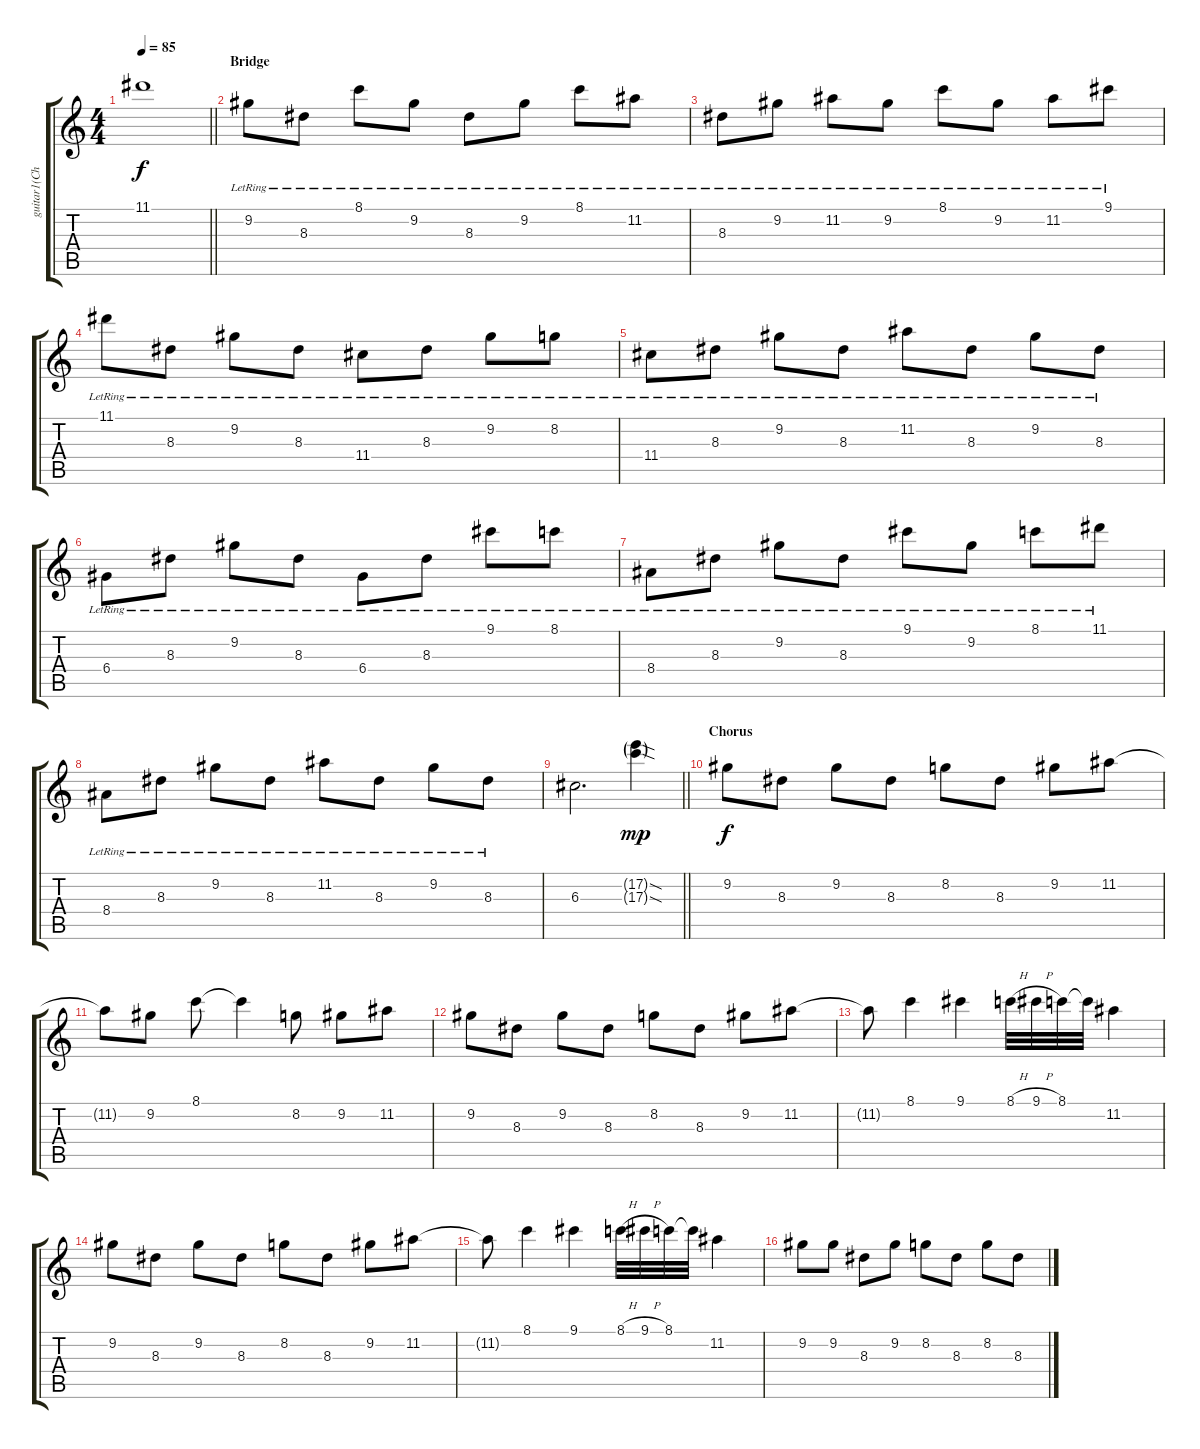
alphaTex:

\track ("guitar1(Chorus Effect)" "guitar1(Ch") {instrument acousticguitarsteel}
\staff {score tabs}
\tuning (E4 B3 G3 D3 A2 E2) {hide}
\ts (4 4)
\tempo 85
\clef g2
\barLineRight lightlight
\ks c
11.1.1{dy f} |
\section ("" "Bridge")
9.2{lr}.8{instrument acousticguitarsteel} 8.3{lr}.8 8.1{lr}.8 9.2{lr}.8 8.3{lr}.8 9.2{lr}.8 8.1{lr}.8 11.2{lr}.8 |
8.3{lr}.8 9.2{lr}.8 11.2{lr}.8 9.2{lr}.8 8.1{lr}.8 9.2{lr}.8 11.2{lr}.8 9.1{lr}.8 |
11.1{lr}.8 8.3{lr}.8 9.2{lr}.8 8.3{lr}.8 11.4{lr}.8 8.3{lr}.8 9.2{lr}.8 8.2{lr}.8 |
11.4{lr}.8 8.3{lr}.8 9.2{lr}.8 8.3{lr}.8 11.2{lr}.8 8.3{lr}.8 9.2{lr}.8 8.3{lr}.8 |
6.4{lr}.8 8.3{lr}.8 9.2{lr}.8 8.3{lr}.8 6.4{lr}.8 8.3{lr}.8 9.1{lr}.8 8.1{lr}.8 |
8.4{lr}.8 8.3{lr}.8 9.2{lr}.8 8.3{lr}.8 9.1{lr}.8 9.2{lr}.8 8.1{lr}.8 11.1{lr}.8 |
8.4{lr}.8 8.3{lr}.8 9.2{lr}.8 8.3{lr}.8 11.2{lr}.8 8.3{lr}.8 9.2{lr}.8 8.3{lr}.8 |
\barLineRight lightlight
6.3.2{d} (17.2{sod g} 17.3{sod g}).4{dy mp} |
\section ("" "Chorus")
9.2.8{dy f} 8.3.8 9.2.8 8.3.8 8.2.8 8.3.8 9.2.8 11.2.8 |
11.2{t}.8 9.2.8 8.1.8 8.1{t}.4 8.2.8 9.2.8 11.2.8 |
9.2.8 8.3.8 9.2.8 8.3.8 8.2.8 8.3.8 9.2.8 11.2.8 |
11.2{t}.8 8.1.4 9.1.4 8.1{h}.32 9.1{h}.32 8.1.32 8.1{t}.32 11.2.4 |
9.2.8 8.3.8 9.2.8 8.3.8 8.2.8 8.3.8 9.2.8 11.2.8 |
11.2{t}.8 8.1.4 9.1.4 8.1{h}.32 9.1{h}.32 8.1.32 8.1{t}.32 11.2.4 |
9.2.8 9.2.8 8.3.8 9.2.8 8.2.8 8.3.8 8.2.8 8.3.8
